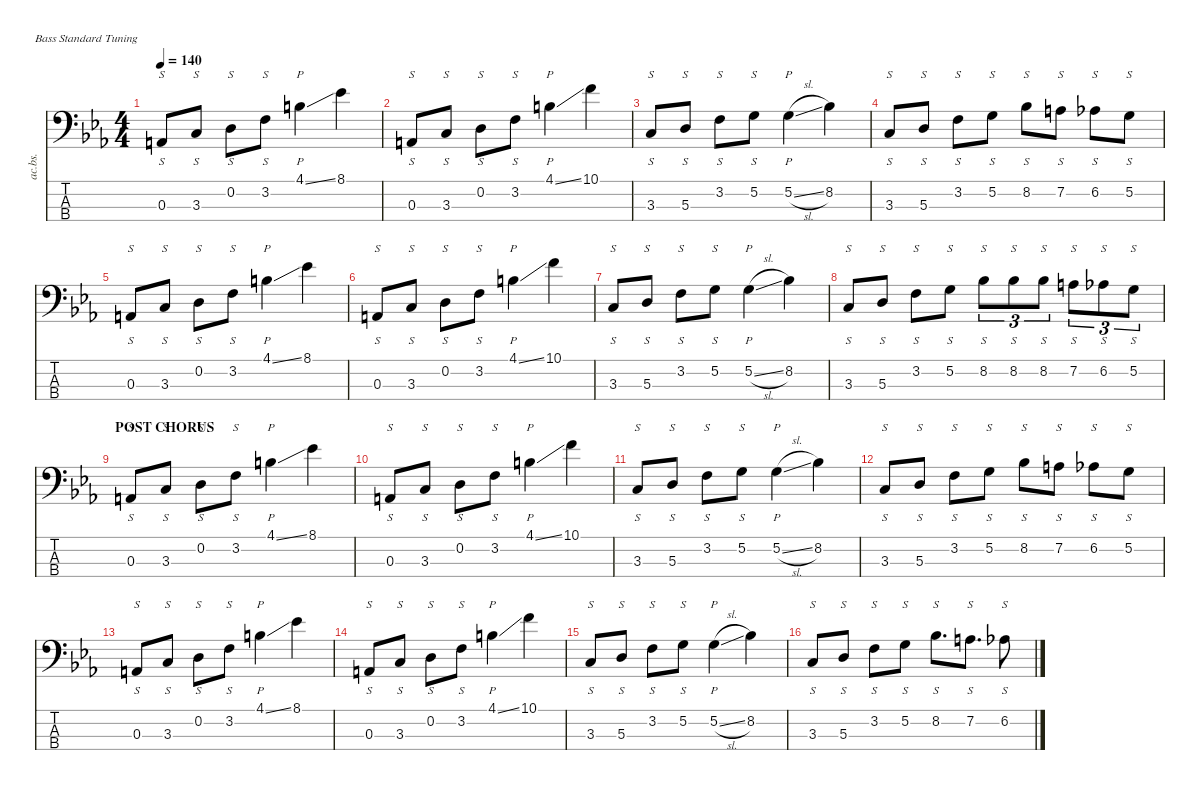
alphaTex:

\defaultSystemsLayout 4
\hideDynamics
\bracketExtendMode nobrackets
\otherSystemsTrackNameOrientation horizontal
\track ("Acoustic Bass" "ac.bs.") {instrument acousticbass}
\staff {score tabs}
\tuning (G2 D2 A1 E1)
\ts (4 4)
\tempo 140
\clef f4
\ks cminor
0.3{acc forcenatural}.8{s dy mf beam Up} 3.3{acc forcenatural}.8{s beam Up} 0.2{acc forcenatural}.8{s beam Down} 3.2{acc forcenatural}.8{s beam Down} 4.1{ss acc forcenatural}.4{p beam Down} 8.1{acc b}.4{beam Down} |
0.3{acc forcenatural}.8{s beam Up} 3.3{acc forcenatural}.8{s beam Up} 0.2{acc forcenatural}.8{s beam Down} 3.2{acc forcenatural}.8{s beam Down} 4.1{ss acc forcenatural}.4{p beam Down} 10.1{acc forcenatural}.4{beam Down} |
3.3{acc forcenatural}.8{s beam Up} 5.3{acc forcenatural}.8{s beam Up} 3.2{acc forcenatural}.8{s beam Down} 5.2{acc forcenatural}.8{s beam Down} 5.2{sl acc forcenatural}.4{p beam Down} 8.2{acc b}.4{beam Down} |
3.3{acc forcenatural}.8{s beam Up} 5.3{acc forcenatural}.8{s beam Up} 3.2{acc forcenatural}.8{s beam Down} 5.2{acc forcenatural}.8{s beam Down} 8.2{acc b}.8{s beam Down} 7.2{acc forcenatural}.8{s beam Down} 6.2{acc b}.8{s beam Down} 5.2{acc forcenatural}.8{s beam Down} |
0.3{acc forcenatural}.8{s beam Up} 3.3{acc forcenatural}.8{s beam Up} 0.2{acc forcenatural}.8{s beam Down} 3.2{acc forcenatural}.8{s beam Down} 4.1{ss acc forcenatural}.4{p beam Down} 8.1{acc b}.4{beam Down} |
0.3{acc forcenatural}.8{s beam Up} 3.3{acc forcenatural}.8{s beam Up} 0.2{acc forcenatural}.8{s beam Down} 3.2{acc forcenatural}.8{s beam Down} 4.1{ss acc forcenatural}.4{p beam Down} 10.1{acc forcenatural}.4{beam Down} |
3.3{acc forcenatural}.8{s beam Up} 5.3{acc forcenatural}.8{s beam Up} 3.2{acc forcenatural}.8{s beam Down} 5.2{acc forcenatural}.8{s beam Down} 5.2{sl acc forcenatural}.4{p beam Down} 8.2{acc b}.4{beam Down} |
3.3{acc forcenatural}.8{s beam Up} 5.3{acc forcenatural}.8{s beam Up} 3.2{acc forcenatural}.8{s beam Down} 5.2{acc forcenatural}.8{s beam Down} 8.2{acc b}.8{s tu (3 2) beam Down} 8.2{acc b}.8{s tu (3 2) beam Down} 8.2{acc b}.8{s tu (3 2) beam Down} 7.2{acc forcenatural}.8{s tu (3 2) beam Down} 6.2{acc b}.8{s tu (3 2) beam Down} 5.2{acc forcenatural}.8{s tu (3 2) beam Down} |
\section ("" "POST CHORUS")
0.3{acc forcenatural}.8{s beam Up} 3.3{acc forcenatural}.8{s beam Up} 0.2{acc forcenatural}.8{s beam Down} 3.2{acc forcenatural}.8{s beam Down} 4.1{ss acc forcenatural}.4{p beam Down} 8.1{acc b}.4{beam Down} |
0.3{acc forcenatural}.8{s beam Up} 3.3{acc forcenatural}.8{s beam Up} 0.2{acc forcenatural}.8{s beam Down} 3.2{acc forcenatural}.8{s beam Down} 4.1{ss acc forcenatural}.4{p beam Down} 10.1{acc forcenatural}.4{beam Down} |
3.3{acc forcenatural}.8{s beam Up} 5.3{acc forcenatural}.8{s beam Up} 3.2{acc forcenatural}.8{s beam Down} 5.2{acc forcenatural}.8{s beam Down} 5.2{sl acc forcenatural}.4{p beam Down} 8.2{acc b}.4{beam Down} |
3.3{acc forcenatural}.8{s beam Up} 5.3{acc forcenatural}.8{s beam Up} 3.2{acc forcenatural}.8{s beam Down} 5.2{acc forcenatural}.8{s beam Down} 8.2{acc b}.8{s beam Down} 7.2{acc forcenatural}.8{s beam Down} 6.2{acc b}.8{s beam Down} 5.2{acc forcenatural}.8{s beam Down} |
0.3{acc forcenatural}.8{s beam Up} 3.3{acc forcenatural}.8{s beam Up} 0.2{acc forcenatural}.8{s beam Down} 3.2{acc forcenatural}.8{s beam Down} 4.1{ss acc forcenatural}.4{p beam Down} 8.1{acc b}.4{beam Down} |
0.3{acc forcenatural}.8{s beam Up} 3.3{acc forcenatural}.8{s beam Up} 0.2{acc forcenatural}.8{s beam Down} 3.2{acc forcenatural}.8{s beam Down} 4.1{ss acc forcenatural}.4{p beam Down} 10.1{acc forcenatural}.4{beam Down} |
3.3{acc forcenatural}.8{s beam Up} 5.3{acc forcenatural}.8{s beam Up} 3.2{acc forcenatural}.8{s beam Down} 5.2{acc forcenatural}.8{s beam Down} 5.2{sl acc forcenatural}.4{p beam Down} 8.2{acc b}.4{beam Down} |
3.3{acc forcenatural}.8{s beam Up} 5.3{acc forcenatural}.8{s beam Up} 3.2{acc forcenatural}.8{s beam Down} 5.2{acc forcenatural}.8{s beam Down} 8.2{acc b}.8{s d beam Down} 7.2{acc forcenatural}.8{s d beam Down} 6.2{acc b}.8{s beam Down}
